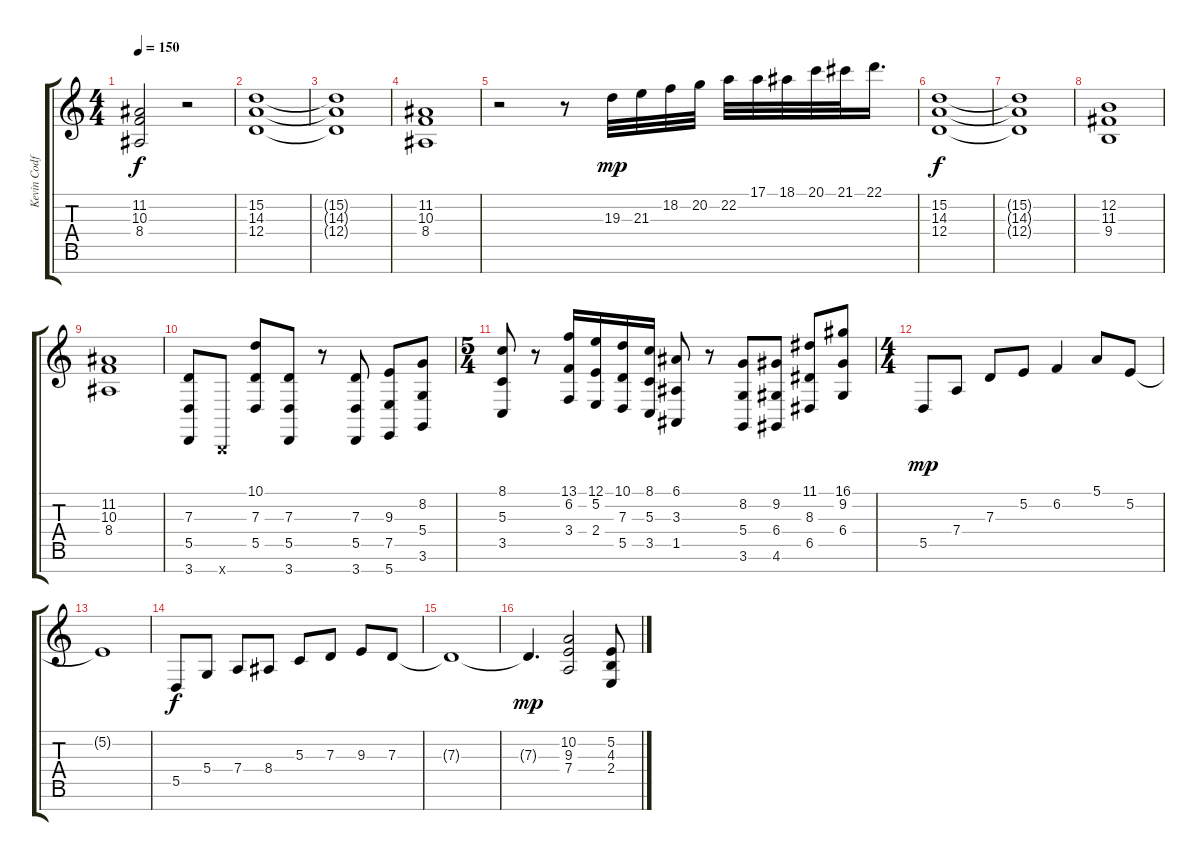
\track ("Kevin Codfert - Keyboards" "Kevin Codf") {instrument acousticgrandpiano}
\staff {score tabs}
\tuning (E4 B3 G3 D3 A2 E2 B1) {hide}
\ts (4 4)
\tempo 150
\clef g2
\ks c
(11.2 10.3 8.4).2{dy f} r.2 |
(15.2 14.3 12.4).1{volume 9 instrument stringensemble1} |
(15.2{t} 14.3{t} 12.4{t}).1 |
(11.2 10.3 8.4).1 |
r.2 r.8 19.3.32{dy mp volume 13 instrument acousticgrandpiano} 21.3.32 18.2.32 20.2.32 22.2.32 17.1.32 18.1.32 20.1.32 21.1.32 22.1.16{d} |
(15.2 14.3 12.4).1{dy f volume 9 instrument stringensemble1} |
(15.2{t} 14.3{t} 12.4{t}).1 |
(12.2 11.3 9.4).1 |
(11.2 10.3 8.4).1 |
(7.3 5.5 3.7).8{volume 13 instrument acousticgrandpiano} 0.7{x}.8 (10.1 7.3 5.5).8 (7.3 5.5 3.7).8 r.8 (7.3 5.5 3.7).8 (9.3 7.5 5.7).8 (8.2 5.4 3.6).8 |
\ts (5 4)
(8.1 5.3 3.5).8 r.8 (13.1 6.2 3.4).16 (12.1 5.2 2.4).16 (10.1 7.3 5.5).16 (8.1 5.3 3.5).16 (6.1 3.3 1.5).8 r.8 (8.2 5.4 3.6).8 (9.2 6.4 4.6).8 (11.1 8.3 6.5).8 (16.1 9.2 6.4).8 |
\ts (4 4)
5.5.8{dy mp} 7.4.8 7.3.8 5.2.8 6.2.4 5.1.8 5.2.8 |
5.2{t}.1 |
5.5.8{dy f} 5.4.8 7.4.8 8.4.8 5.3.8 7.3.8 9.3.8 7.3.8 |
7.3{t}.1 |
7.3{t}.4{d dy mp} (10.2 9.3 7.4).2 (5.2 4.3 2.4).8
